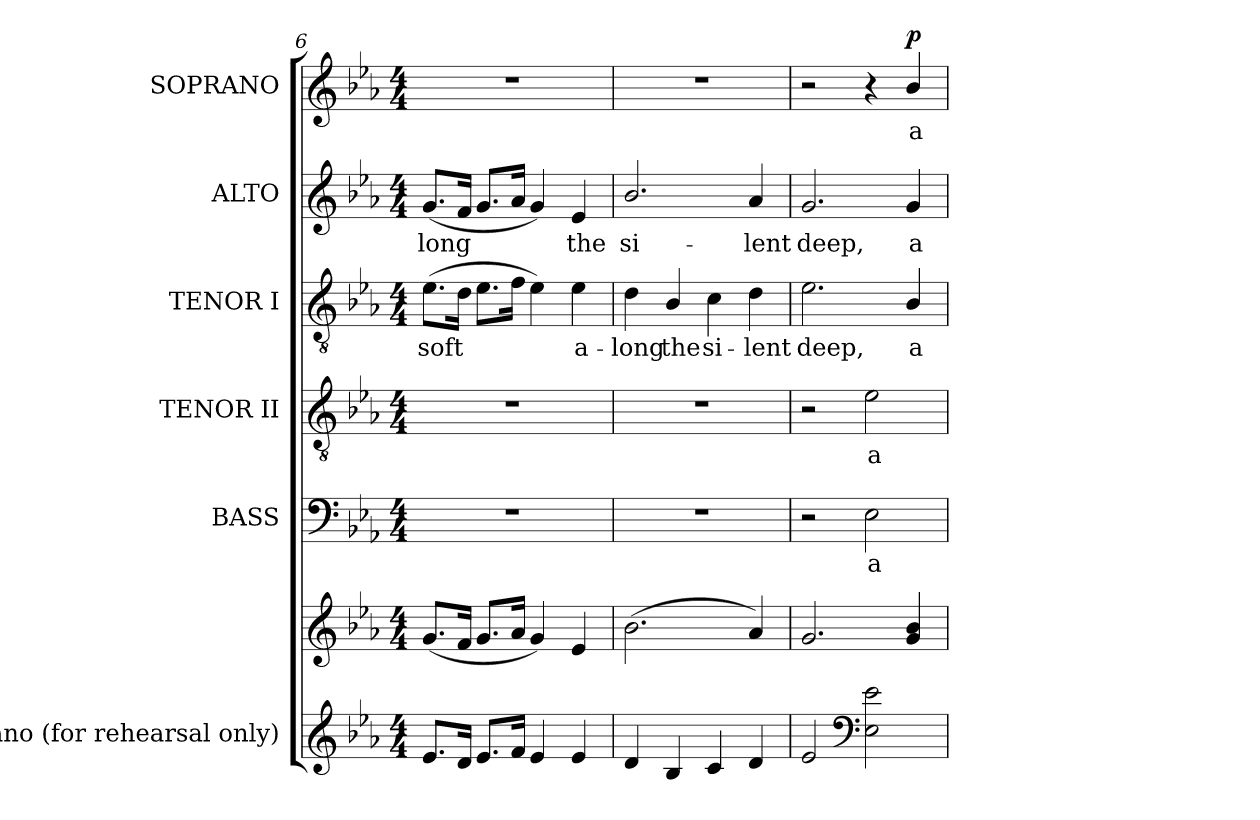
**kern	**kern	**kern	**text	**kern	**text	**kern	**text	**kern	**text	**kern	**text	**dynam
*part6	*part6	*part5	*part5	*part4	*part4	*part3	*part3	*part2	*part2	*part1	*part1	*part1
*staff7	*staff6	*staff5	*staff5	*staff4	*staff4	*staff3	*staff3	*staff2	*staff2	*staff1	*staff1	*staff1
*I"Piano (for rehearsal only)	*	*I"BASS	*	*I"TENOR II	*	*I"TENOR I	*	*I"ALTO	*	*I"SOPRANO	*	*
*I'Pno.	*	*I'B.	*	*I'T.	*	*I'T.	*	*I'A.	*	*I'S.	*	*
!!LO:LB:g=z
*clefG2	*clefG2	*clefF4	*	*clefGv2	*	*clefGv2	*	*clefG2	*	*clefG2	*	*
*	*	*	*	*ITrd7c12	*	*ITrd7c12	*	*	*	*	*	*
*k[b-e-a-]	*k[b-e-a-]	*k[b-e-a-]	*	*k[b-e-a-]	*	*k[b-e-a-]	*	*k[b-e-a-]	*	*k[b-e-a-]	*	*
*E-:	*E-:	*E-:	*	*E-:	*	*E-:	*	*E-:	*	*E-:	*	*
*M4/4	*M4/4	*M4/4	*	*M4/4	*	*M4/4	*	*M4/4	*	*M4/4	*	*
=6	=6	=6	=6	=6	=6	=6	=6	=6	=6	=6	=6	=6
!	!	!	!	!	!	!	!LO:LY:b:color=#000000	!	!	!	!	!
!	!	!	!	!	!	!	!	!	!LO:LY:b:color=#000000	!	!	!
8.e-i/L	(8.gi/L	1r	.	1r	.	(8.E-i\L	soft	(8.gi/L	-long	1r	.	.
16di/Jk	16fi/Jk	.	.	.	.	16Di\Jk	.	16fi/Jk	.	.	.	.
8.e-i/L	8.gi/L	.	.	.	.	8.E-i\L	.	8.gi/L	.	.	.	.
16fi/Jk	16a-i/Jk	.	.	.	.	16Fi\Jk	.	16a-i/Jk	.	.	.	.
4e-i/	4gi/)	.	.	.	.	4E-i\)	.	4gi/)	.	.	.	.
!	!	!	!	!	!	!	!LO:LY:b:color=#000000	!	!	!	!	!
!	!	!	!	!	!	!	!	!	!LO:LY:b:color=#000000	!	!	!
4e-i/	4e-i/	.	.	.	.	4E-i\	a-	4e-i/	the	.	.	.
=7	=7	=7	=7	=7	=7	=7	=7	=7	=7	=7	=7	=7
!	!	!	!	!	!	!	!LO:LY:b:color=#000000	!	!	!	!	!
!	!	!	!	!	!	!	!	!	!LO:LY:b:color=#000000	!	!	!
4di/	(2.b-i\	1r	.	1r	.	4Di\	-long	2.b-i/	si-	1r	.	.
!	!	!	!	!	!	!	!LO:LY:b:color=#000000	!	!	!	!	!
4B-i/	.	.	.	.	.	4BB-i/	the	.	.	.	.	.
!	!	!	!	!	!	!	!LO:LY:b:color=#000000	!	!	!	!	!
4ci/	.	.	.	.	.	4Ci\	si-	.	.	.	.	.
!	!	!	!	!	!	!	!LO:LY:b:color=#000000	!	!	!	!	!
!	!	!	!	!	!	!	!	!	!LO:LY:b:color=#000000	!	!	!
4di/	4a-i/)	.	.	.	.	4Di\	-lent	4a-i/	-lent	.	.	.
=8	=8	=8	=8	=8	=8	=8	=8	=8	=8	=8	=8	=8
!	!	!	!	!	!	!	!LO:LY:b:color=#000000	!	!	!	!	!
!	!	!	!	!	!	!	!	!	!LO:LY:b:color=#000000	!	!	!
2e-i/	2.gi/	2r	.	2r	.	2.E-i\	deep,	2.gi/	deep,	2r	.	.
*clefF4	*	*	*	*	*	*	*	*	*	*	*	*
!	!	!	!LO:LY:b:color=#000000	!	!	!	!	!	!	!	!	!
!	!	!	!	!	!LO:LY:b:color=#000000	!	!	!	!	!	!	!
2E-i\ 2e-i	.	2E-i\	a-	2E-i\	a-	.	.	.	.	4r	.	.
!	!	!	!	!	!	!	!LO:LY:b:color=#000000	!	!	!	!	!
!	!	!	!	!	!	!	!	!	!LO:LY:b:color=#000000	!	!	!
!	!	!	!	!	!	!	!	!	!	!	!LO:LY:b:color=#000000	!
.	4gi/ 4b-i	.	.	.	.	4BB-i/	a-	4gi/	a-	4b-i/	a-	p
=	=	=	=	=	=	=	=	=	=	=	=	=
*-	*-	*-	*-	*-	*-	*-	*-	*-	*-	*-	*-	*-
